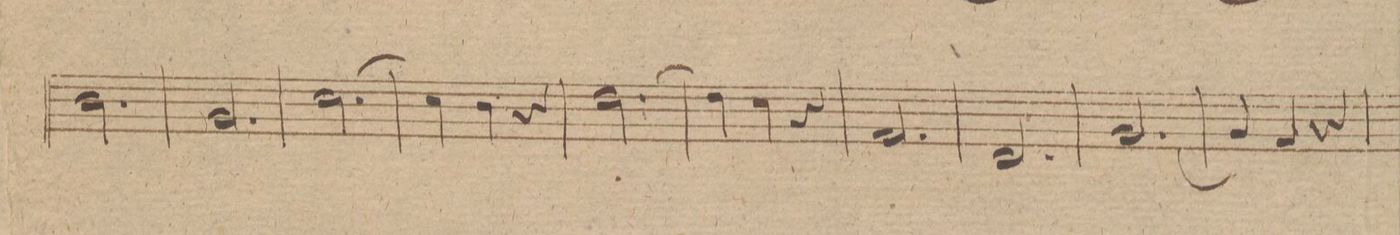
**kern	**dynam
*I"Clarinetto 2do in A.	*
*clefG2	*
*k[f#]	*
*met(c|)	*
*M3/4	*
2.g/	.
=215	=215
2.e/	.
=216	=216
[2.a/	.
=217	=217
4a/]	.
4g/	.
4r	.
=218	=218
[2.b\	.
=219	=219
4b\]	.
4a/	.
4r	.
=220	=220
2.d/	.
=221	=221
2.B/	.
=222	=222
[2.e/	.
=223	=223
4e/]	.
4d/	.
4r	.
=224	=224
*-	*-
